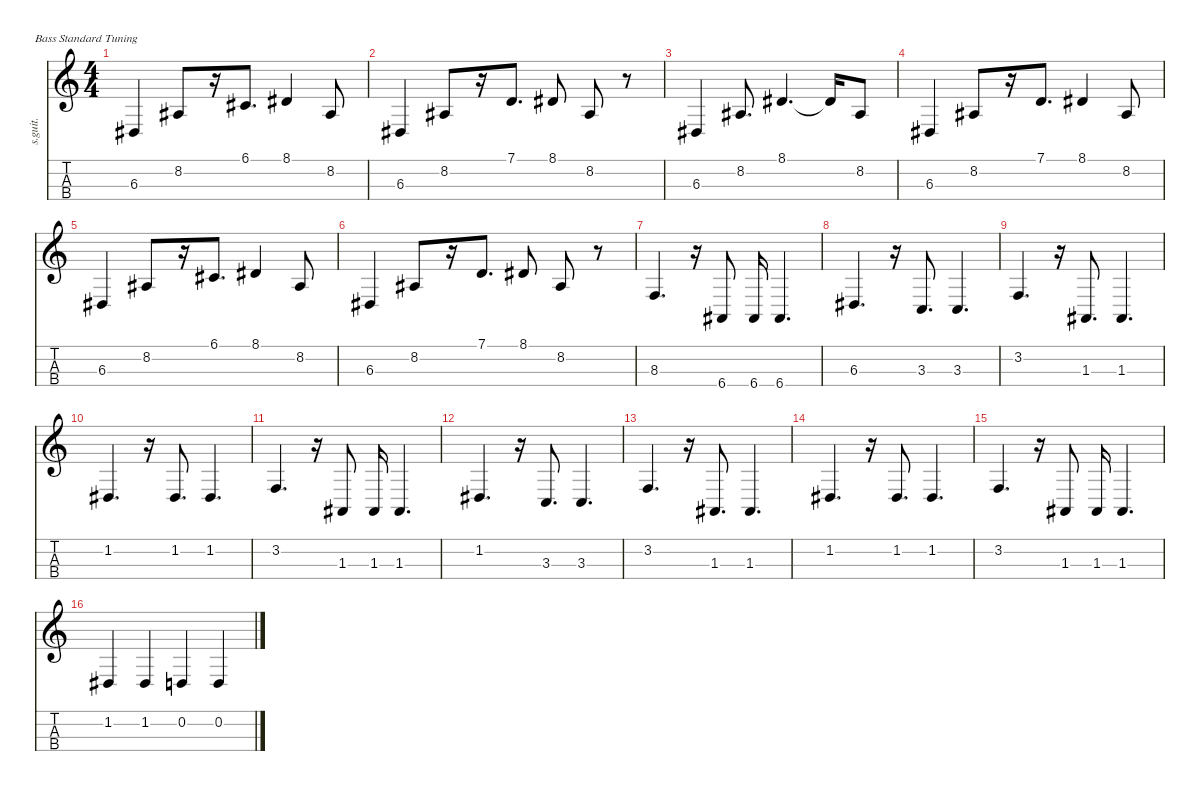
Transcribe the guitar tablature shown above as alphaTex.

\defaultSystemsLayout 4
\hideDynamics
\bracketExtendMode nobrackets
\track ("Bass" "s.guit.") {instrument fretlessbass}
\staff {score tabs}
\tuning (G2 D2 A1 E1)
\ts (4 4)
\tempo (100 hide)
\clef g2
\ks c
6.3{acc #}.4{dy f} 8.2{acc #}.8 r.16 6.1{acc #}.8{d} 8.1{acc #}.4 8.2{acc #}.8 |
6.3{acc #}.4 8.2{acc #}.8 r.16 7.1.8{d} 8.1{acc #}.8 8.2{acc #}.8 r.8 |
6.3{acc #}.4 8.2{acc #}.8{d} 8.1{acc #}.4{d} 8.1{t}.16 8.2{acc #}.8 |
6.3{acc #}.4 8.2{acc #}.8 r.16 7.1.8{d} 8.1{acc #}.4 8.2{acc #}.8 |
6.3{acc #}.4 8.2{acc #}.8 r.16 6.1{acc #}.8{d} 8.1{acc #}.4 8.2{acc #}.8 |
6.3{acc #}.4 8.2{acc #}.8 r.16 7.1.8{d} 8.1{acc #}.8 8.2{acc #}.8 r.8 |
8.3.4{d} r.16 6.4{acc #}.8 6.4{acc #}.16 6.4{acc #}.4{d} |
6.3{acc #}.4{d} r.16 3.3.8{d} 3.3.4{d} |
3.2.4{d} r.16 1.3{acc #}.8{d} 1.3{acc #}.4{d} |
1.2{acc #}.4{d} r.16 1.2{acc #}.8{d} 1.2{acc #}.4{d} |
3.2.4{d} r.16 1.3{acc #}.8 1.3{acc #}.16 1.3{acc #}.4{d} |
1.2{acc #}.4{d} r.16 3.3.8{d} 3.3.4{d} |
3.2.4{d} r.16 1.3{acc #}.8{d} 1.3{acc #}.4{d} |
1.2{acc #}.4{d} r.16 1.2{acc #}.8{d} 1.2{acc #}.4{d} |
3.2.4{d} r.16 1.3{acc #}.8 1.3{acc #}.16 1.3{acc #}.4{d} |
1.2{acc #}.4 1.2{acc #}.4 0.2.4 0.2.4
